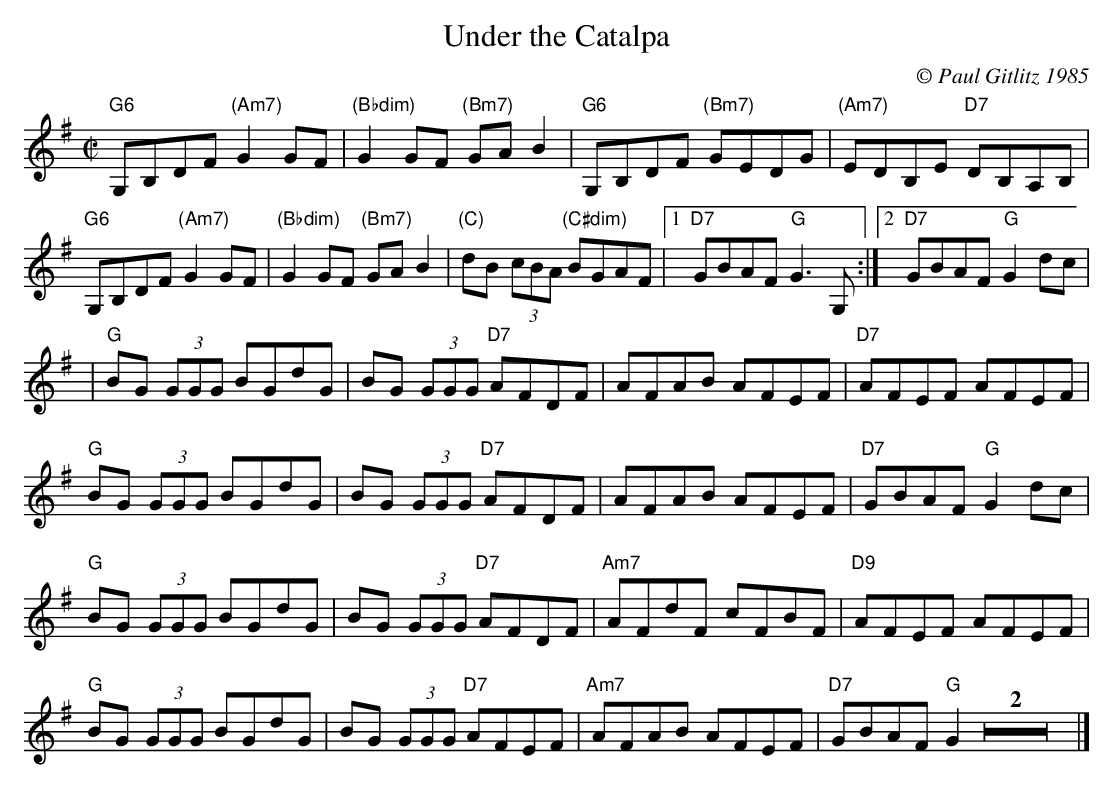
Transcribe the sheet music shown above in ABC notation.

X:1
T:Under the Catalpa
M:C|
L:1/8
C:© Paul Gitlitz 1985
K:G
"G6"G,B,DF "(Am7)"G2GF|"(Bbdim)"G2GF "(Bm7)"GAB2|"G6"G,B,DF "(Bm7)"GEDG|"(Am7)"EDB,E "D7"DB,A,B,|!
"G6"G,B,DF "(Am7)"G2GF|"(Bbdim)"G2GF "(Bm7)"GAB2|"(C)"dB (3cBA "(C#dim)"BGAF|1"D7"GBAF "G"G3G,:|2"D7"GBAF "G"G2dc|!
|"G"BG (3GGG BGdG|BG (3GGG "D7"AFDF| AFAB AFEF|"D7"AFEF AFEF|!
"G"BG (3GGG BGdG|BG (3GGG "D7"AFDF| AFAB AFEF|"D7"GBAF "G"G2dc|!
"G"BG (3GGG BGdG|BG (3GGG "D7"AFDF|"Am7"AFdF cFBF|"D9"AFEF AFEF|!
"G"BG (3GGG BGdG|BG (3GGG "D7"AFEF|"Am7"AFAB AFEF|"D7"GBAF "G"G2Z2|]
